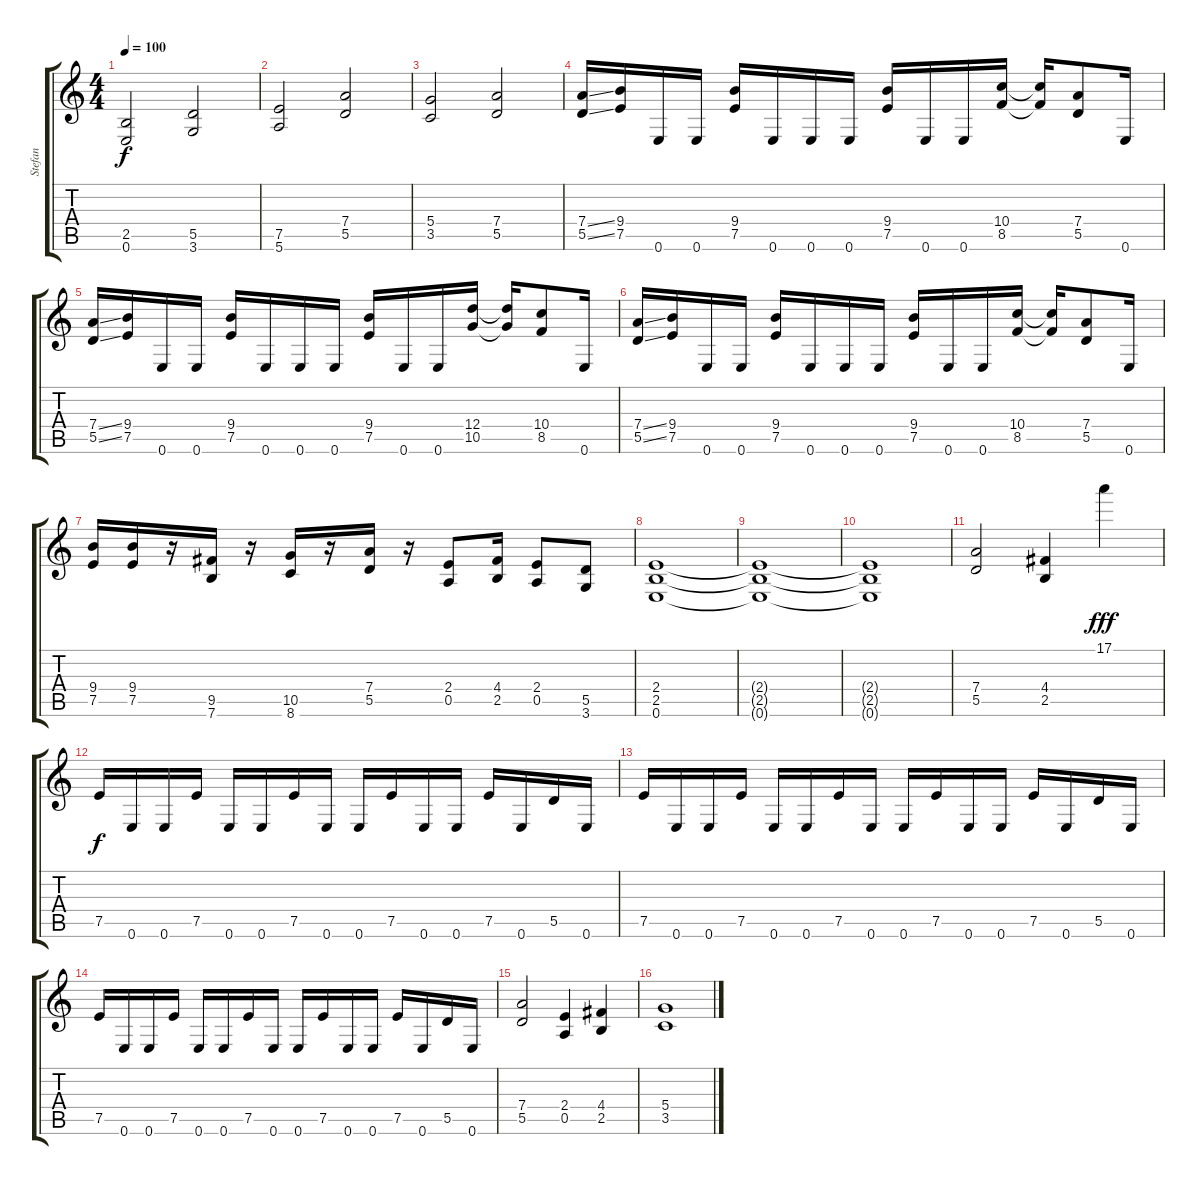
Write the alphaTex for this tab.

\track ("Stefan" "Stefan") {instrument distortionguitar}
\staff {score tabs}
\tuning (E4 B3 G3 D3 A2 E2) {hide}
\ts (4 4)
\tempo 100
\clef g2
\ks c
(2.5 0.6).2{dy f} (5.5 3.6).2 |
(7.5 5.6).2 (7.4 5.5).2 |
(5.4 3.5).2 (7.4 5.5).2 |
(7.4{ss} 5.5{ss}).16 (9.4 7.5).16 0.6.16 0.6.16 (9.4 7.5).16 0.6.16 0.6.16 0.6.16 (9.4 7.5).16 0.6.16 0.6.16 (10.4 8.5).16 (10.4{t} 8.5{t}).16 (7.4 5.5).8 0.6.16 |
(7.4{ss} 5.5{ss}).16 (9.4 7.5).16 0.6.16 0.6.16 (9.4 7.5).16 0.6.16 0.6.16 0.6.16 (9.4 7.5).16 0.6.16 0.6.16 (12.4 10.5).16 (12.4{t} 10.5{t}).16 (10.4 8.5).8 0.6.16 |
(7.4{ss} 5.5{ss}).16 (9.4 7.5).16 0.6.16 0.6.16 (9.4 7.5).16 0.6.16 0.6.16 0.6.16 (9.4 7.5).16 0.6.16 0.6.16 (10.4 8.5).16 (10.4{t} 8.5{t}).16 (7.4 5.5).8 0.6.16 |
(9.4 7.5).16 (9.4 7.5).16 r.16 (9.5 7.6).16 r.16 (10.5 8.6).16 r.16 (7.4 5.5).16 r.16 (2.4 0.5).8 (4.4 2.5).16 (2.4 0.5).8 (5.5 3.6).8 |
(2.4 2.5 0.6).1 |
(2.4{t} 2.5{t} 0.6{t}).1 |
(2.4{t} 2.5{t} 0.6{t}).1 |
(7.4 5.5).2 (4.4 2.5).4 17.1.4{dy fff} |
7.5.16{dy f} 0.6.16 0.6.16 7.5.16 0.6.16 0.6.16 7.5.16 0.6.16 0.6.16 7.5.16 0.6.16 0.6.16 7.5.16 0.6.16 5.5.16 0.6.16 |
7.5.16 0.6.16 0.6.16 7.5.16 0.6.16 0.6.16 7.5.16 0.6.16 0.6.16 7.5.16 0.6.16 0.6.16 7.5.16 0.6.16 5.5.16 0.6.16 |
7.5.16 0.6.16 0.6.16 7.5.16 0.6.16 0.6.16 7.5.16 0.6.16 0.6.16 7.5.16 0.6.16 0.6.16 7.5.16 0.6.16 5.5.16 0.6.16 |
(7.4 5.5).2 (2.4 0.5).4 (4.4 2.5).4 |
(5.4 3.5).1
